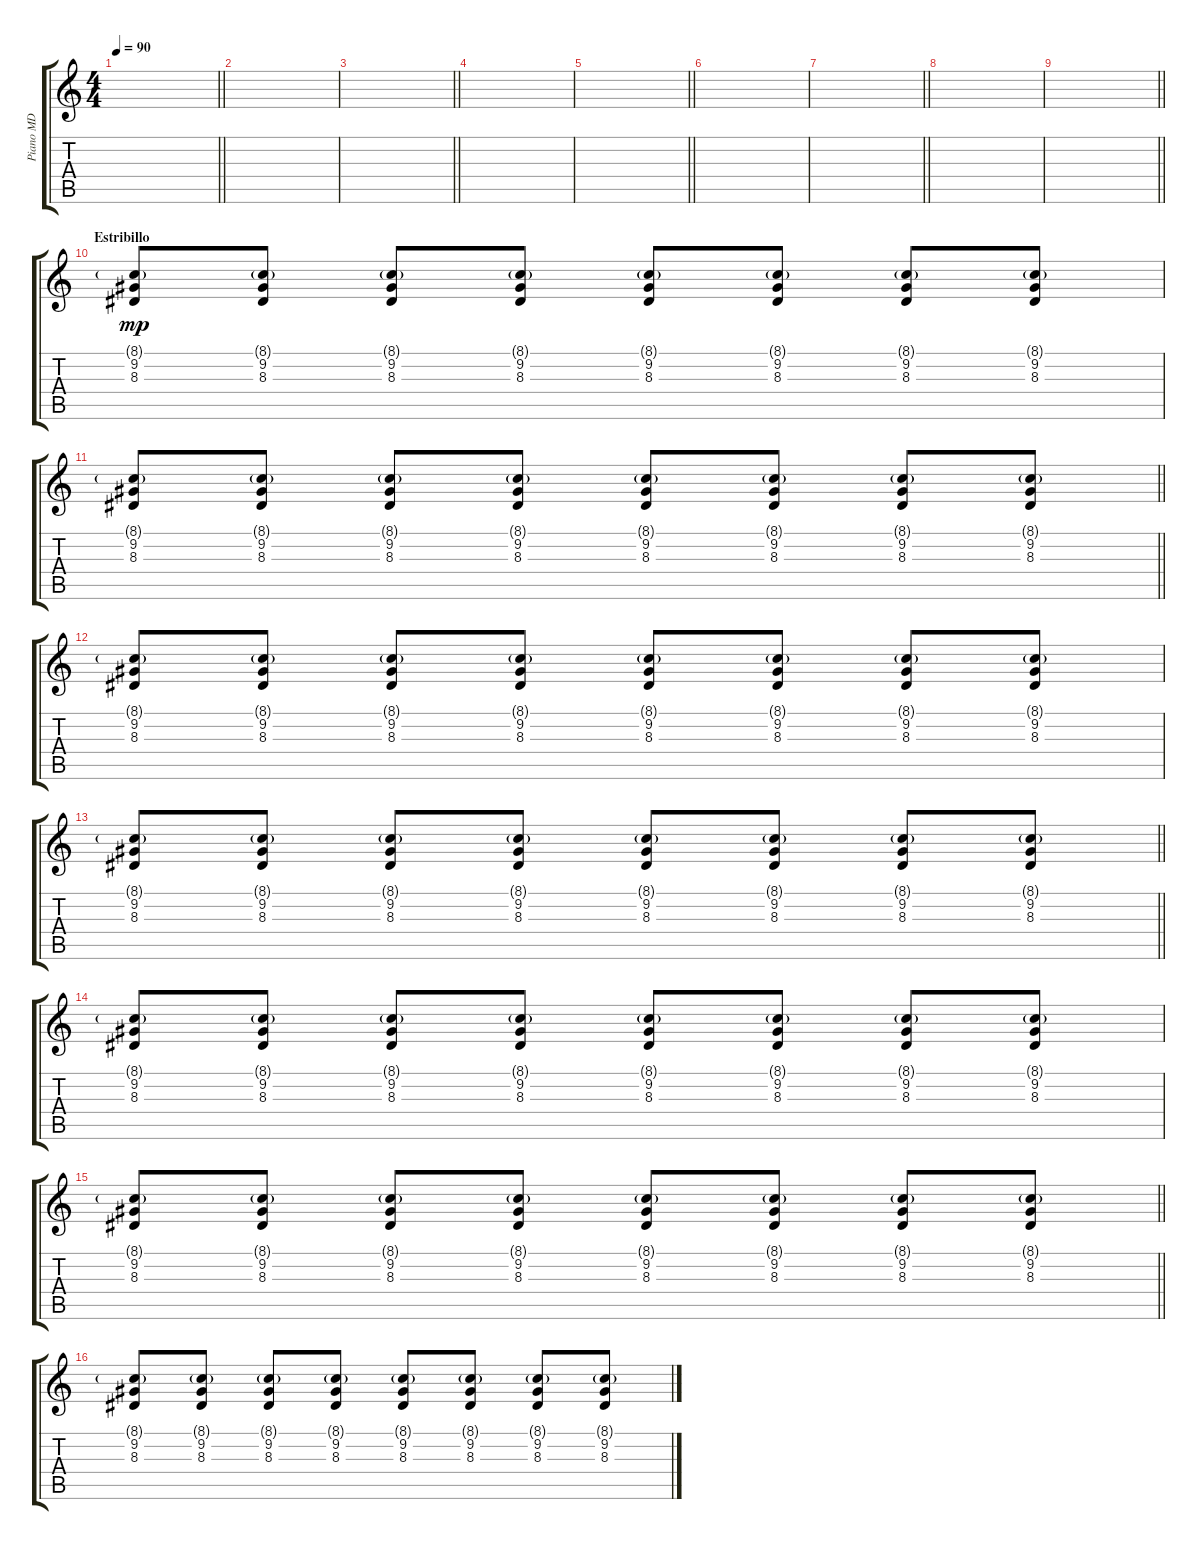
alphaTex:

\track ("Piano MD" "Piano MD") {instrument brightacousticpiano}
\staff {score tabs}
\tuning (E4 B3 G3 D3 A2 E2) {hide}
\ts (4 4)
\tempo 90
\clef g2
\barLineRight lightlight
\ks c
|
|
\barLineRight lightlight
|
|
\barLineRight lightlight
|
|
\barLineRight lightlight
|
|
\barLineRight lightlight
|
\section ("" "Estribillo")
(8.1{g} 9.2 8.3).8{dy mp} (8.1{g} 9.2 8.3).8 (8.1{g} 9.2 8.3).8 (8.1{g} 9.2 8.3).8 (8.1{g} 9.2 8.3).8 (8.1{g} 9.2 8.3).8 (8.1{g} 9.2 8.3).8 (8.1{g} 9.2 8.3).8 |
\barLineRight lightlight
(8.1{g} 9.2 8.3).8 (8.1{g} 9.2 8.3).8 (8.1{g} 9.2 8.3).8 (8.1{g} 9.2 8.3).8 (8.1{g} 9.2 8.3).8 (8.1{g} 9.2 8.3).8 (8.1{g} 9.2 8.3).8 (8.1{g} 9.2 8.3).8 |
(8.1{g} 9.2 8.3).8 (8.1{g} 9.2 8.3).8 (8.1{g} 9.2 8.3).8 (8.1{g} 9.2 8.3).8 (8.1{g} 9.2 8.3).8 (8.1{g} 9.2 8.3).8 (8.1{g} 9.2 8.3).8 (8.1{g} 9.2 8.3).8 |
\barLineRight lightlight
(8.1{g} 9.2 8.3).8 (8.1{g} 9.2 8.3).8 (8.1{g} 9.2 8.3).8 (8.1{g} 9.2 8.3).8 (8.1{g} 9.2 8.3).8 (8.1{g} 9.2 8.3).8 (8.1{g} 9.2 8.3).8 (8.1{g} 9.2 8.3).8 |
(8.1{g} 9.2 8.3).8 (8.1{g} 9.2 8.3).8 (8.1{g} 9.2 8.3).8 (8.1{g} 9.2 8.3).8 (8.1{g} 9.2 8.3).8 (8.1{g} 9.2 8.3).8 (8.1{g} 9.2 8.3).8 (8.1{g} 9.2 8.3).8 |
\barLineRight lightlight
(8.1{g} 9.2 8.3).8 (8.1{g} 9.2 8.3).8 (8.1{g} 9.2 8.3).8 (8.1{g} 9.2 8.3).8 (8.1{g} 9.2 8.3).8 (8.1{g} 9.2 8.3).8 (8.1{g} 9.2 8.3).8 (8.1{g} 9.2 8.3).8 |
(8.1{g} 9.2 8.3).8 (8.1{g} 9.2 8.3).8 (8.1{g} 9.2 8.3).8 (8.1{g} 9.2 8.3).8 (8.1{g} 9.2 8.3).8 (8.1{g} 9.2 8.3).8 (8.1{g} 9.2 8.3).8 (8.1{g} 9.2 8.3).8
